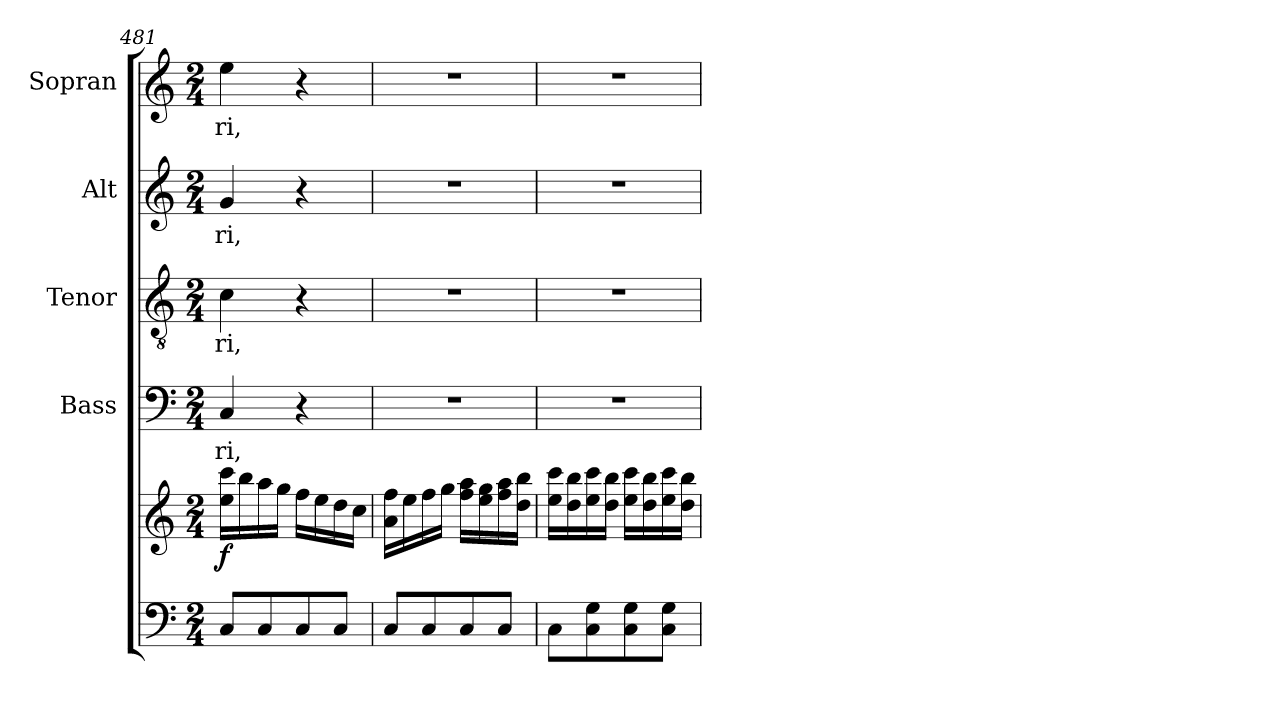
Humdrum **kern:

**kern	**kern	**dynam	**kern	**text	**kern	**text	**kern	**text	**kern	**text
*part5	*part5	*part5	*part4	*part4	*part3	*part3	*part2	*part2	*part1	*part1
*staff6	*staff5	*staff5/6	*staff4	*staff4	*staff3	*staff3	*staff2	*staff2	*staff1	*staff1
*	*	*	*I"Bass	*	*I"Tenor	*	*I"Alt	*	*I"Sopran	*
*	*	*	*I'B.	*	*I'T.	*	*I'A.	*	*I'S.	*
*clefF4	*clefG2	*	*clefF4	*	*clefGv2	*	*clefG2	*	*clefG2	*
*k[]	*k[]	*	*k[]	*	*k[]	*	*k[]	*	*k[]	*
*C:	*C:	*	*C:	*	*C:	*	*C:	*	*C:	*
*M2/4	*M2/4	*	*M2/4	*	*M2/4	*	*M2/4	*	*M2/4	*
=481	=481	=481	=481	=481	=481	=481	=481	=481	=481	=481
!	!	!LO:DY:b	!	!LO:LY:b	!	!LO:LY:b	!	!LO:LY:b	!	!LO:LY:b
8C/L	16ee\ 16ccc\LL	f	4C/	-ri,	4c\	-ri,	4g/	-ri,	4ee\	-ri,
.	16bb\	.	.	.	.	.	.	.	.	.
8C/	16aa\	.	.	.	.	.	.	.	.	.
.	16gg\JJ	.	.	.	.	.	.	.	.	.
8C/	16ff\LL	.	4r	.	4r	.	4r	.	4r	.
.	16ee\	.	.	.	.	.	.	.	.	.
8C/J	16dd\	.	.	.	.	.	.	.	.	.
.	16cc\JJ	.	.	.	.	.	.	.	.	.
=482	=482	=482	=482	=482	=482	=482	=482	=482	=482	=482
8C/L	16a\ 16ff\LL	.	2r	.	2r	.	2r	.	2r	.
.	16ee\	.	.	.	.	.	.	.	.	.
8C/	16ff\	.	.	.	.	.	.	.	.	.
.	16gg\JJ	.	.	.	.	.	.	.	.	.
8C/	16ff\ 16aa\LL	.	.	.	.	.	.	.	.	.
.	16ee\ 16gg\	.	.	.	.	.	.	.	.	.
8C/J	16ff\ 16aa\	.	.	.	.	.	.	.	.	.
.	16dd\ 16bb\JJ	.	.	.	.	.	.	.	.	.
!!LO:LB:g=z
=483	=483	=483	=483	=483	=483	=483	=483	=483	=483	=483
8C\L	16ee\ 16ccc\LL	.	2r	.	2r	.	2r	.	2r	.
.	16dd\ 16bb\	.	.	.	.	.	.	.	.	.
8C\ 8G\	16ee\ 16ccc\	.	.	.	.	.	.	.	.	.
.	16dd\ 16bb\JJ	.	.	.	.	.	.	.	.	.
8C\ 8G\	16ee\ 16ccc\LL	.	.	.	.	.	.	.	.	.
.	16dd\ 16bb\	.	.	.	.	.	.	.	.	.
8C\ 8G\J	16ee\ 16ccc\	.	.	.	.	.	.	.	.	.
.	16dd\ 16bb\JJ	.	.	.	.	.	.	.	.	.
=	=	=	=	=	=	=	=	=	=	=
*-	*-	*-	*-	*-	*-	*-	*-	*-	*-	*-
